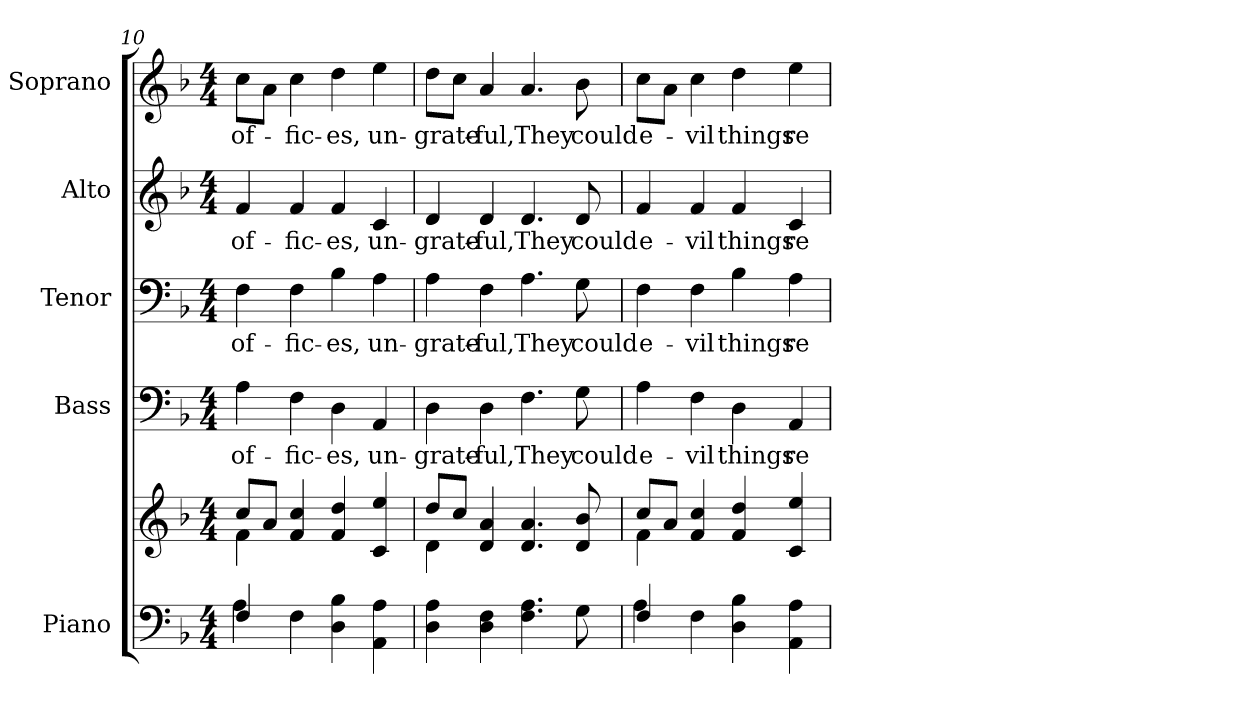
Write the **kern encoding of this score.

**kern	**kern	**kern	**text	**kern	**text	**kern	**text	**kern	**text
*part5	*part5	*part4	*part4	*part3	*part3	*part2	*part2	*part1	*part1
*staff6	*staff5	*staff4	*staff4	*staff3	*staff3	*staff2	*staff2	*staff1	*staff1
*I"Piano	*	*I"Bass	*	*I"Tenor	*	*I"Alto	*	*I"Soprano	*
*I'Pno.	*	*I'B.	*	*I'T.	*	*I'A.	*	*I'S.	*
*clefF4	*clefG2	*clefF4	*	*clefF4	*	*clefG2	*	*clefG2	*
*k[b-]	*k[b-]	*k[b-]	*	*k[b-]	*	*k[b-]	*	*k[b-]	*
*F:	*F:	*F:	*	*F:	*	*F:	*	*F:	*
*M4/4	*M4/4	*M4/4	*	*M4/4	*	*M4/4	*	*M4/4	*
=10	=10	=10	=10	=10	=10	=10	=10	=10	=10
*^	*^	*	*	*	*	*	*	*	*
!	!	!	!	!	!LO:LY:b:color=#000000	!	!	!	!	!	!
!	!	!	!	!	!	!	!LO:LY:b:color=#000000	!	!	!	!
!	!	!	!	!	!	!	!	!	!LO:LY:b:color=#000000	!	!
!	!	!	!	!	!	!	!	!	!	!	!LO:LY:b:color=#000000
4Fi/	4Ai\	8cci/L	4fi\	4Ai\	of-	4Fi\	of-	4fi/	of-	8cci\L	of-
.	.	8ai/J	.	.	.	.	.	.	.	8ai\J	.
!	!	!	!	!	!LO:LY:b:color=#000000	!	!	!	!	!	!
!	!	!	!	!	!	!	!LO:LY:b:color=#000000	!	!	!	!
!	!	!	!	!	!	!	!	!	!LO:LY:b:color=#000000	!	!
!	!	!	!	!	!	!	!	!	!	!	!LO:LY:b:color=#000000
4Fi\	4ryy	4fi/ 4cci	4ryy	4Fi\	-fic-	4Fi\	-fic-	4fi/	-fic-	4cci\	-fic-
!	!	!	!	!	!LO:LY:b:color=#000000	!	!	!	!	!	!
!	!	!	!	!	!	!	!LO:LY:b:color=#000000	!	!	!	!
!	!	!	!	!	!	!	!	!	!LO:LY:b:color=#000000	!	!
!	!	!	!	!	!	!	!	!	!	!	!LO:LY:b:color=#000000
4Di\ 4B-i	2ryy	4fi/ 4ddi	2ryy	4Di\	-es,	4B-i\	-es,	4fi/	-es,	4ddi\	-es,
!	!	!	!	!	!LO:LY:b:color=#000000	!	!	!	!	!	!
!	!	!	!	!	!	!	!LO:LY:b:color=#000000	!	!	!	!
!	!	!	!	!	!	!	!	!	!LO:LY:b:color=#000000	!	!
!	!	!	!	!	!	!	!	!	!	!	!LO:LY:b:color=#000000
4AAi\ 4Ai	.	4ci/ 4eei	.	4AAi/	un-	4Ai\	un-	4ci/	un-	4eei\	un-
*v	*v	*	*	*	*	*	*	*	*	*	*
=11	=11	=11	=11	=11	=11	=11	=11	=11	=11	=11
!	!	!	!	!LO:LY:b:color=#000000	!	!	!	!	!	!
!	!	!	!	!	!	!LO:LY:b:color=#000000	!	!	!	!
!	!	!	!	!	!	!	!	!LO:LY:b:color=#000000	!	!
!	!	!	!	!	!	!	!	!	!	!LO:LY:b:color=#000000
4Di\ 4Ai	8ddi/L	4di\	4Di\	-grate-	4Ai\	-grate-	4di/	-grate-	8ddi\L	-grate-
.	8cci/J	.	.	.	.	.	.	.	8cci\J	.
!	!	!	!	!LO:LY:b:color=#000000	!	!	!	!	!	!
!	!	!	!	!	!	!LO:LY:b:color=#000000	!	!	!	!
!	!	!	!	!	!	!	!	!LO:LY:b:color=#000000	!	!
!	!	!	!	!	!	!	!	!	!	!LO:LY:b:color=#000000
4Di\ 4Fi	4di/ 4ai	4ryy	4Di\	-ful,	4Fi\	-ful,	4di/	-ful,	4ai/	-ful,
!	!	!	!	!LO:LY:b:color=#000000	!	!	!	!	!	!
!	!	!	!	!	!	!LO:LY:b:color=#000000	!	!	!	!
!	!	!	!	!	!	!	!	!LO:LY:b:color=#000000	!	!
!	!	!	!	!	!	!	!	!	!	!LO:LY:b:color=#000000
4.Fi\ 4.Ai	4.di/ 4.ai	2ryy	4.Fi\	They	4.Ai\	They	4.di/	They	4.ai/	They
!	!	!	!	!LO:LY:b:color=#000000	!	!	!	!	!	!
!	!	!	!	!	!	!LO:LY:b:color=#000000	!	!	!	!
!	!	!	!	!	!	!	!	!LO:LY:b:color=#000000	!	!
!	!	!	!	!	!	!	!	!	!	!LO:LY:b:color=#000000
8Gi\	8di/ 8b-i	.	8Gi\	could	8Gi\	could	8di/	could	8b-i\	could
=12	=12	=12	=12	=12	=12	=12	=12	=12	=12	=12
*^	*	*	*	*	*	*	*	*	*	*
!	!	!	!	!	!LO:LY:b:color=#000000	!	!	!	!	!	!
!	!	!	!	!	!	!	!LO:LY:b:color=#000000	!	!	!	!
!	!	!	!	!	!	!	!	!	!LO:LY:b:color=#000000	!	!
!	!	!	!	!	!	!	!	!	!	!	!LO:LY:b:color=#000000
4Fi/	4Ai\	8cci/L	4fi\	4Ai\	e-	4Fi\	e-	4fi/	e-	8cci\L	e-
.	.	8ai/J	.	.	.	.	.	.	.	8ai\J	.
!	!	!	!	!	!LO:LY:b:color=#000000	!	!	!	!	!	!
!	!	!	!	!	!	!	!LO:LY:b:color=#000000	!	!	!	!
!	!	!	!	!	!	!	!	!	!LO:LY:b:color=#000000	!	!
!	!	!	!	!	!	!	!	!	!	!	!LO:LY:b:color=#000000
4Fi\	4ryy	4fi/ 4cci	4ryy	4Fi\	-vil	4Fi\	-vil	4fi/	-vil	4cci\	-vil
!	!	!	!	!	!LO:LY:b:color=#000000	!	!	!	!	!	!
!	!	!	!	!	!	!	!LO:LY:b:color=#000000	!	!	!	!
!	!	!	!	!	!	!	!	!	!LO:LY:b:color=#000000	!	!
!	!	!	!	!	!	!	!	!	!	!	!LO:LY:b:color=#000000
4Di\ 4B-i	2ryy	4fi/ 4ddi	2ryy	4Di\	things	4B-i\	things	4fi/	things	4ddi\	things
!	!	!	!	!	!LO:LY:b:color=#000000	!	!	!	!	!	!
!	!	!	!	!	!	!	!LO:LY:b:color=#000000	!	!	!	!
!	!	!	!	!	!	!	!	!	!LO:LY:b:color=#000000	!	!
!	!	!	!	!	!	!	!	!	!	!	!LO:LY:b:color=#000000
4AAi\ 4Ai	.	4ci/ 4eei	.	4AAi/	re-	4Ai\	re-	4ci/	re-	4eei\	re-
*v	*v	*	*	*	*	*	*	*	*	*	*
*	*v	*v	*	*	*	*	*	*	*	*
=	=	=	=	=	=	=	=	=	=
*-	*-	*-	*-	*-	*-	*-	*-	*-	*-
